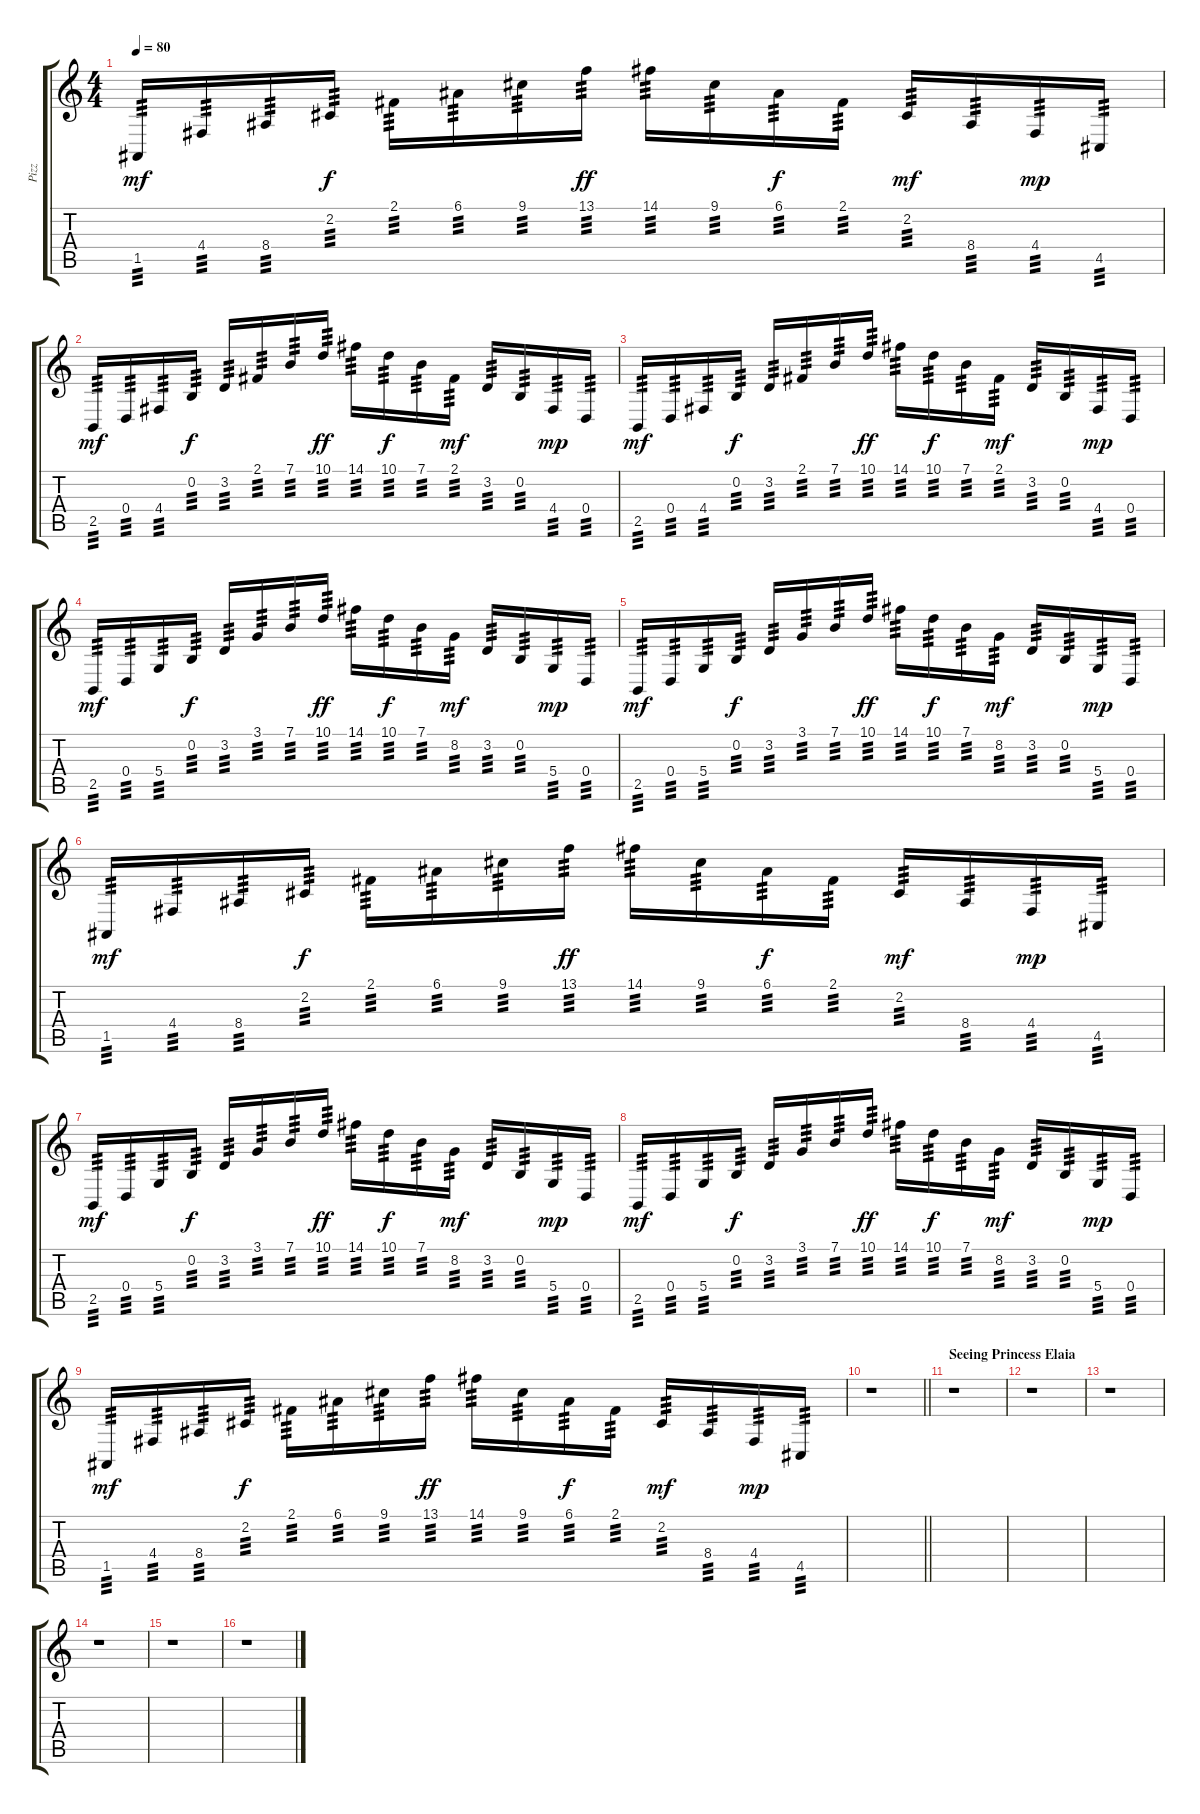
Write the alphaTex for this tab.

\track ("Pizz" "Pizz") {instrument pizzicatostrings}
\staff {score tabs}
\tuning (E4 B3 G3 D3 A2 E2) {hide}
\ts (4 4)
\tempo 80
\clef g2
\ks c
1.5.16{tp 3 dy mf instrument synthstrings1} 4.4.16{tp 3} 8.4.16{tp 3} 2.2.16{tp 3 dy f} 2.1.16{tp 3} 6.1.16{tp 3} 9.1.16{tp 3} 13.1.16{tp 3 dy ff} 14.1.16{tp 3} 9.1.16{tp 3} 6.1.16{tp 3 dy f} 2.1.16{tp 3} 2.2.16{tp 3 dy mf} 8.4.16{tp 3} 4.4.16{tp 3 dy mp} 4.5.16{tp 3} |
2.5.16{tp 3 dy mf volume 16 instrument synthstrings1} 0.4.16{tp 3} 4.4.16{tp 3} 0.2.16{tp 3 dy f} 3.2.16{tp 3} 2.1.16{tp 3} 7.1.16{tp 3} 10.1.16{tp 3 dy ff} 14.1.16{tp 3} 10.1.16{tp 3 dy f} 7.1.16{tp 3} 2.1.16{tp 3 dy mf} 3.2.16{tp 3} 0.2.16{tp 3} 4.4.16{tp 3 dy mp} 0.4.16{tp 3} |
2.5.16{tp 3 dy mf volume 16 instrument synthstrings1} 0.4.16{tp 3} 4.4.16{tp 3} 0.2.16{tp 3 dy f} 3.2.16{tp 3} 2.1.16{tp 3} 7.1.16{tp 3} 10.1.16{tp 3 dy ff} 14.1.16{tp 3} 10.1.16{tp 3 dy f} 7.1.16{tp 3} 2.1.16{tp 3 dy mf} 3.2.16{tp 3} 0.2.16{tp 3} 4.4.16{tp 3 dy mp} 0.4.16{tp 3} |
2.5.16{tp 3 dy mf instrument synthstrings1} 0.4.16{tp 3} 5.4.16{tp 3} 0.2.16{tp 3 dy f} 3.2.16{tp 3} 3.1.16{tp 3} 7.1.16{tp 3} 10.1.16{tp 3 dy ff} 14.1.16{tp 3} 10.1.16{tp 3 dy f} 7.1.16{tp 3} 8.2.16{tp 3 dy mf} 3.2.16{tp 3} 0.2.16{tp 3} 5.4.16{tp 3 dy mp} 0.4.16{tp 3} |
2.5.16{tp 3 dy mf instrument synthstrings1} 0.4.16{tp 3} 5.4.16{tp 3} 0.2.16{tp 3 dy f} 3.2.16{tp 3} 3.1.16{tp 3} 7.1.16{tp 3} 10.1.16{tp 3 dy ff} 14.1.16{tp 3} 10.1.16{tp 3 dy f} 7.1.16{tp 3} 8.2.16{tp 3 dy mf} 3.2.16{tp 3} 0.2.16{tp 3} 5.4.16{tp 3 dy mp} 0.4.16{tp 3} |
1.5.16{tp 3 dy mf instrument synthstrings1} 4.4.16{tp 3} 8.4.16{tp 3} 2.2.16{tp 3 dy f} 2.1.16{tp 3} 6.1.16{tp 3} 9.1.16{tp 3} 13.1.16{tp 3 dy ff} 14.1.16{tp 3} 9.1.16{tp 3} 6.1.16{tp 3 dy f} 2.1.16{tp 3} 2.2.16{tp 3 dy mf} 8.4.16{tp 3} 4.4.16{tp 3 dy mp} 4.5.16{tp 3} |
2.5.16{tp 3 dy mf instrument synthstrings1} 0.4.16{tp 3} 5.4.16{tp 3} 0.2.16{tp 3 dy f} 3.2.16{tp 3} 3.1.16{tp 3} 7.1.16{tp 3} 10.1.16{tp 3 dy ff} 14.1.16{tp 3} 10.1.16{tp 3 dy f} 7.1.16{tp 3} 8.2.16{tp 3 dy mf} 3.2.16{tp 3} 0.2.16{tp 3} 5.4.16{tp 3 dy mp} 0.4.16{tp 3} |
2.5.16{tp 3 dy mf instrument synthstrings1} 0.4.16{tp 3} 5.4.16{tp 3} 0.2.16{tp 3 dy f} 3.2.16{tp 3} 3.1.16{tp 3} 7.1.16{tp 3} 10.1.16{tp 3 dy ff} 14.1.16{tp 3} 10.1.16{tp 3 dy f} 7.1.16{tp 3} 8.2.16{tp 3 dy mf} 3.2.16{tp 3} 0.2.16{tp 3} 5.4.16{tp 3 dy mp} 0.4.16{tp 3} |
1.5.16{tp 3 dy mf instrument synthstrings1} 4.4.16{tp 3} 8.4.16{tp 3} 2.2.16{tp 3 dy f} 2.1.16{tp 3} 6.1.16{tp 3} 9.1.16{tp 3} 13.1.16{tp 3 dy ff} 14.1.16{tp 3} 9.1.16{tp 3} 6.1.16{tp 3 dy f} 2.1.16{tp 3} 2.2.16{tp 3 dy mf} 8.4.16{tp 3} 4.4.16{tp 3 dy mp} 4.5.16{tp 3} |
\barLineRight lightlight
r.1 |
\section ("" "Seeing Princess Elaia")
r.1 |
r.1 |
r.1 |
r.1 |
r.1 |
r.1
